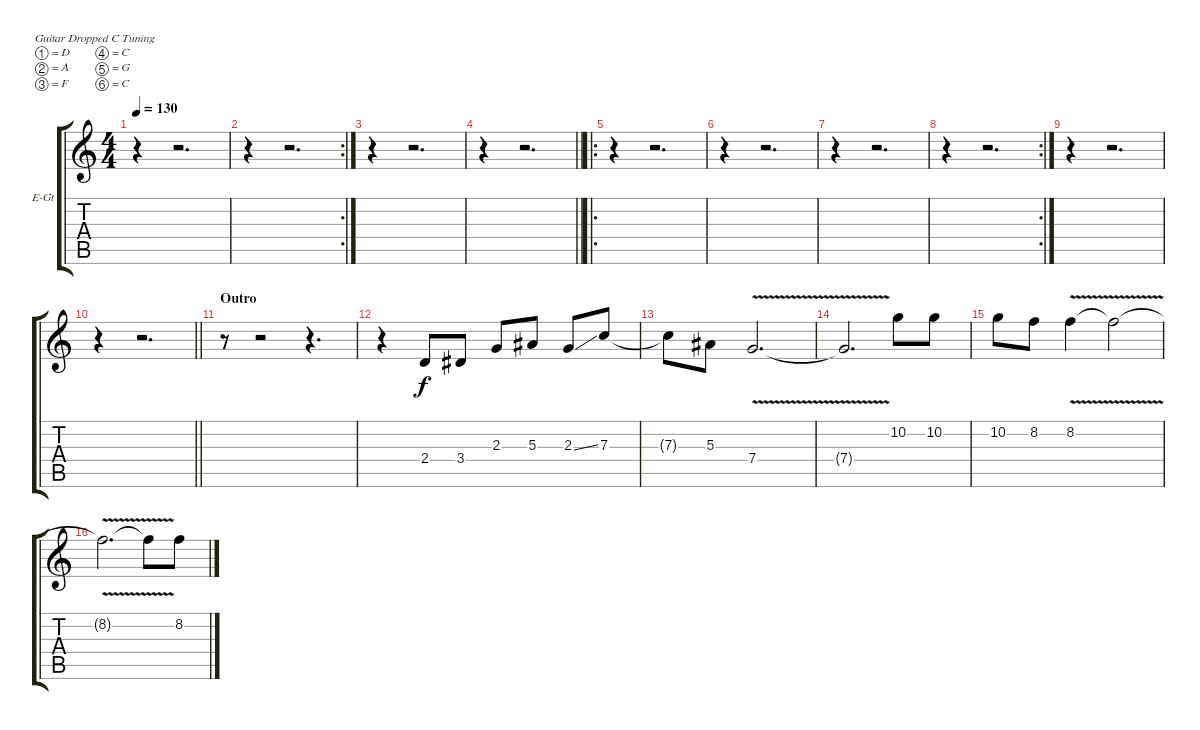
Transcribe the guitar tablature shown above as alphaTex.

\bracketExtendMode groupsimilarinstruments
\firstSystemTrackNameOrientation horizontal
\otherSystemsTrackNameOrientation horizontal
\track ("Extra Guitar" "E-Gt") {instrument distortionguitar}
\staff {score tabs}
\tuning (D4 A3 F3 C3 G2 C2)
\ts (4 4)
\tempo 130
\clef g2
\ks c
r.4{dy f} r.2{d} |
\rc 2
r.4 r.2{d} |
r.4 r.2{d} |
\barLineRight lightlight
r.4 r.2{d} |
\ro
r.4 r.2{d} |
r.4 r.2{d} |
r.4 r.2{d} |
\rc 2
r.4 r.2{d} |
r.4 r.2{d} |
\barLineRight lightlight
r.4 r.2{d} |
\section ("" "Outro")
r.8 r.2 r.4{d} |
r.4 2.4.8 3.4.8 2.3.8 5.3.8 2.3{ss}.8 7.3.8 |
7.3{t}.8 5.3.8 7.4{v}.2{d} |
7.4{v t}.2{d} 10.2.8 10.2.8 |
10.2.8 8.2.8 8.2{v}.4 8.2{v t}.2 |
8.2{v t}.2{d} 8.2{v t}.8 8.2.8
